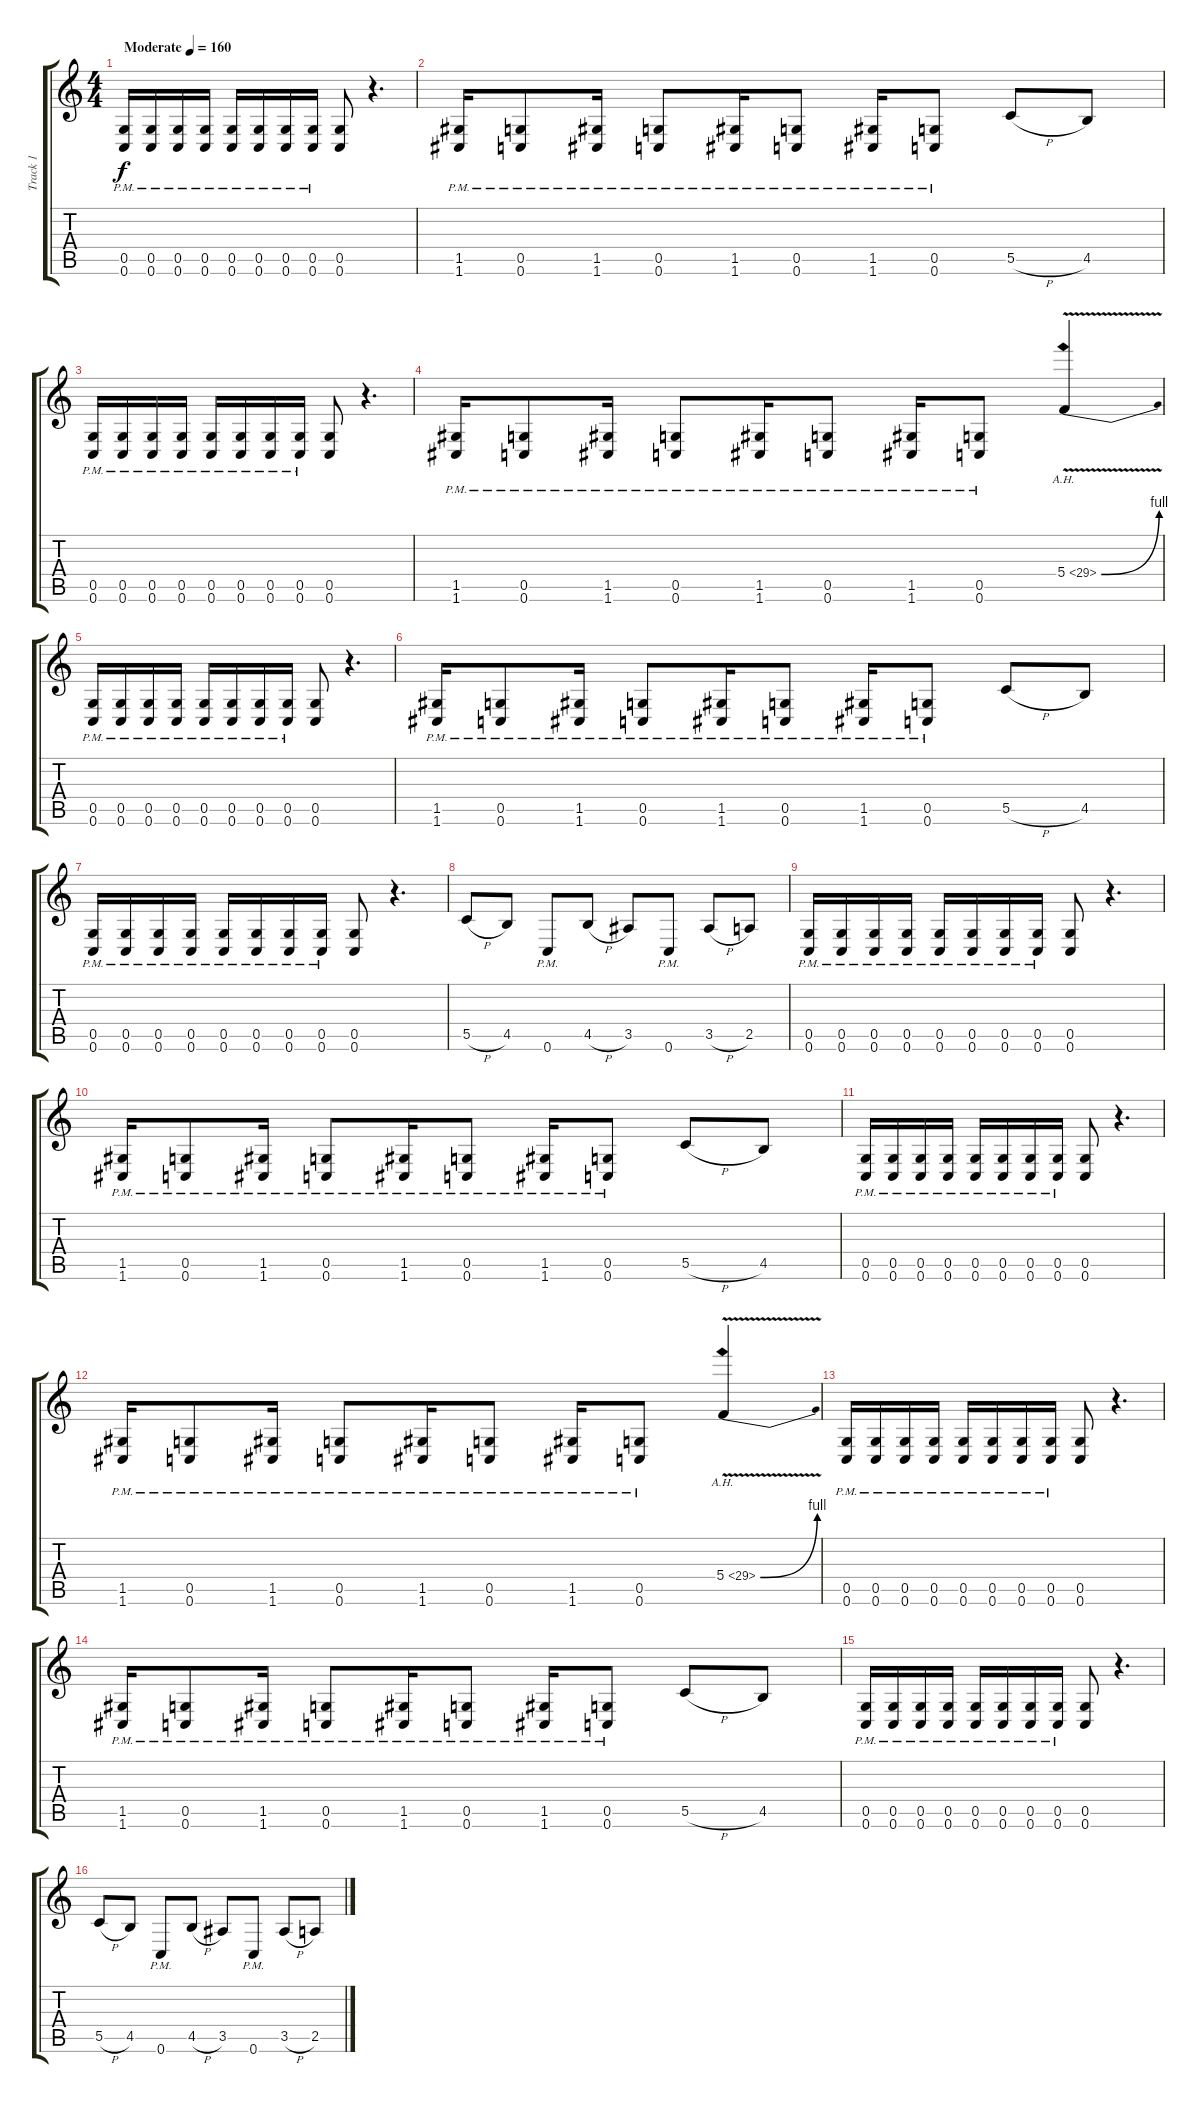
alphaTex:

\track ("Track 1" "Track 1") {instrument distortionguitar}
\staff {score tabs}
\tuning (D4 A3 F3 C3 G2 C2) {hide}
\ts (4 4)
\tempo (160 "Moderate")
\clef g2
\ks c
(0.5{pm} 0.6{pm}).16{dy f instrument distortionguitar} (0.5{pm} 0.6{pm}).16 (0.5{pm} 0.6{pm}).16 (0.5{pm} 0.6{pm}).16 (0.5{pm} 0.6{pm}).16 (0.5{pm} 0.6{pm}).16 (0.5{pm} 0.6{pm}).16 (0.5{pm} 0.6{pm}).16 (0.5 0.6).8 r.4{d} |
(1.5{pm} 1.6{pm}).16 (0.5{pm} 0.6{pm}).8 (1.5{pm} 1.6{pm}).16 (0.5{pm} 0.6{pm}).8 (1.5{pm} 1.6{pm}).16 (0.5{pm} 0.6{pm}).8 (1.5{pm} 1.6{pm}).16 (0.5{pm} 0.6{pm}).8 5.5{h}.8 4.5.8 |
(0.5{pm} 0.6{pm}).16 (0.5{pm} 0.6{pm}).16 (0.5{pm} 0.6{pm}).16 (0.5{pm} 0.6{pm}).16 (0.5{pm} 0.6{pm}).16 (0.5{pm} 0.6{pm}).16 (0.5{pm} 0.6{pm}).16 (0.5{pm} 0.6{pm}).16 (0.5 0.6).8 r.4{d} |
(1.5{pm} 1.6{pm}).16 (0.5{pm} 0.6{pm}).8 (1.5{pm} 1.6{pm}).16 (0.5{pm} 0.6{pm}).8 (1.5{pm} 1.6{pm}).16 (0.5{pm} 0.6{pm}).8 (1.5{pm} 1.6{pm}).16 (0.5{pm} 0.6{pm}).8 5.4{be (bend 0 0 60 4) ah 24 v}.4 |
(0.5{pm} 0.6{pm}).16 (0.5{pm} 0.6{pm}).16 (0.5{pm} 0.6{pm}).16 (0.5{pm} 0.6{pm}).16 (0.5{pm} 0.6{pm}).16 (0.5{pm} 0.6{pm}).16 (0.5{pm} 0.6{pm}).16 (0.5{pm} 0.6{pm}).16 (0.5 0.6).8 r.4{d} |
(1.5{pm} 1.6{pm}).16 (0.5{pm} 0.6{pm}).8 (1.5{pm} 1.6{pm}).16 (0.5{pm} 0.6{pm}).8 (1.5{pm} 1.6{pm}).16 (0.5{pm} 0.6{pm}).8 (1.5{pm} 1.6{pm}).16 (0.5{pm} 0.6{pm}).8 5.5{h}.8 4.5.8 |
(0.5{pm} 0.6{pm}).16 (0.5{pm} 0.6{pm}).16 (0.5{pm} 0.6{pm}).16 (0.5{pm} 0.6{pm}).16 (0.5{pm} 0.6{pm}).16 (0.5{pm} 0.6{pm}).16 (0.5{pm} 0.6{pm}).16 (0.5{pm} 0.6{pm}).16 (0.5 0.6).8 r.4{d} |
5.5{h}.8 4.5.8 0.6{pm}.8 4.5{h}.8 3.5.8 0.6{pm}.8 3.5{h}.8 2.5.8 |
(0.5{pm} 0.6{pm}).16 (0.5{pm} 0.6{pm}).16 (0.5{pm} 0.6{pm}).16 (0.5{pm} 0.6{pm}).16 (0.5{pm} 0.6{pm}).16 (0.5{pm} 0.6{pm}).16 (0.5{pm} 0.6{pm}).16 (0.5{pm} 0.6{pm}).16 (0.5 0.6).8 r.4{d} |
(1.5{pm} 1.6{pm}).16 (0.5{pm} 0.6{pm}).8 (1.5{pm} 1.6{pm}).16 (0.5{pm} 0.6{pm}).8 (1.5{pm} 1.6{pm}).16 (0.5{pm} 0.6{pm}).8 (1.5{pm} 1.6{pm}).16 (0.5{pm} 0.6{pm}).8 5.5{h}.8 4.5.8 |
(0.5{pm} 0.6{pm}).16 (0.5{pm} 0.6{pm}).16 (0.5{pm} 0.6{pm}).16 (0.5{pm} 0.6{pm}).16 (0.5{pm} 0.6{pm}).16 (0.5{pm} 0.6{pm}).16 (0.5{pm} 0.6{pm}).16 (0.5{pm} 0.6{pm}).16 (0.5 0.6).8 r.4{d} |
(1.5{pm} 1.6{pm}).16 (0.5{pm} 0.6{pm}).8 (1.5{pm} 1.6{pm}).16 (0.5{pm} 0.6{pm}).8 (1.5{pm} 1.6{pm}).16 (0.5{pm} 0.6{pm}).8 (1.5{pm} 1.6{pm}).16 (0.5{pm} 0.6{pm}).8 5.4{be (bend 0 0 60 4) ah 24 v}.4 |
(0.5{pm} 0.6{pm}).16 (0.5{pm} 0.6{pm}).16 (0.5{pm} 0.6{pm}).16 (0.5{pm} 0.6{pm}).16 (0.5{pm} 0.6{pm}).16 (0.5{pm} 0.6{pm}).16 (0.5{pm} 0.6{pm}).16 (0.5{pm} 0.6{pm}).16 (0.5 0.6).8 r.4{d} |
(1.5{pm} 1.6{pm}).16 (0.5{pm} 0.6{pm}).8 (1.5{pm} 1.6{pm}).16 (0.5{pm} 0.6{pm}).8 (1.5{pm} 1.6{pm}).16 (0.5{pm} 0.6{pm}).8 (1.5{pm} 1.6{pm}).16 (0.5{pm} 0.6{pm}).8 5.5{h}.8 4.5.8 |
(0.5{pm} 0.6{pm}).16 (0.5{pm} 0.6{pm}).16 (0.5{pm} 0.6{pm}).16 (0.5{pm} 0.6{pm}).16 (0.5{pm} 0.6{pm}).16 (0.5{pm} 0.6{pm}).16 (0.5{pm} 0.6{pm}).16 (0.5{pm} 0.6{pm}).16 (0.5 0.6).8 r.4{d} |
5.5{h}.8 4.5.8 0.6{pm}.8 4.5{h}.8 3.5.8 0.6{pm}.8 3.5{h}.8 2.5.8
